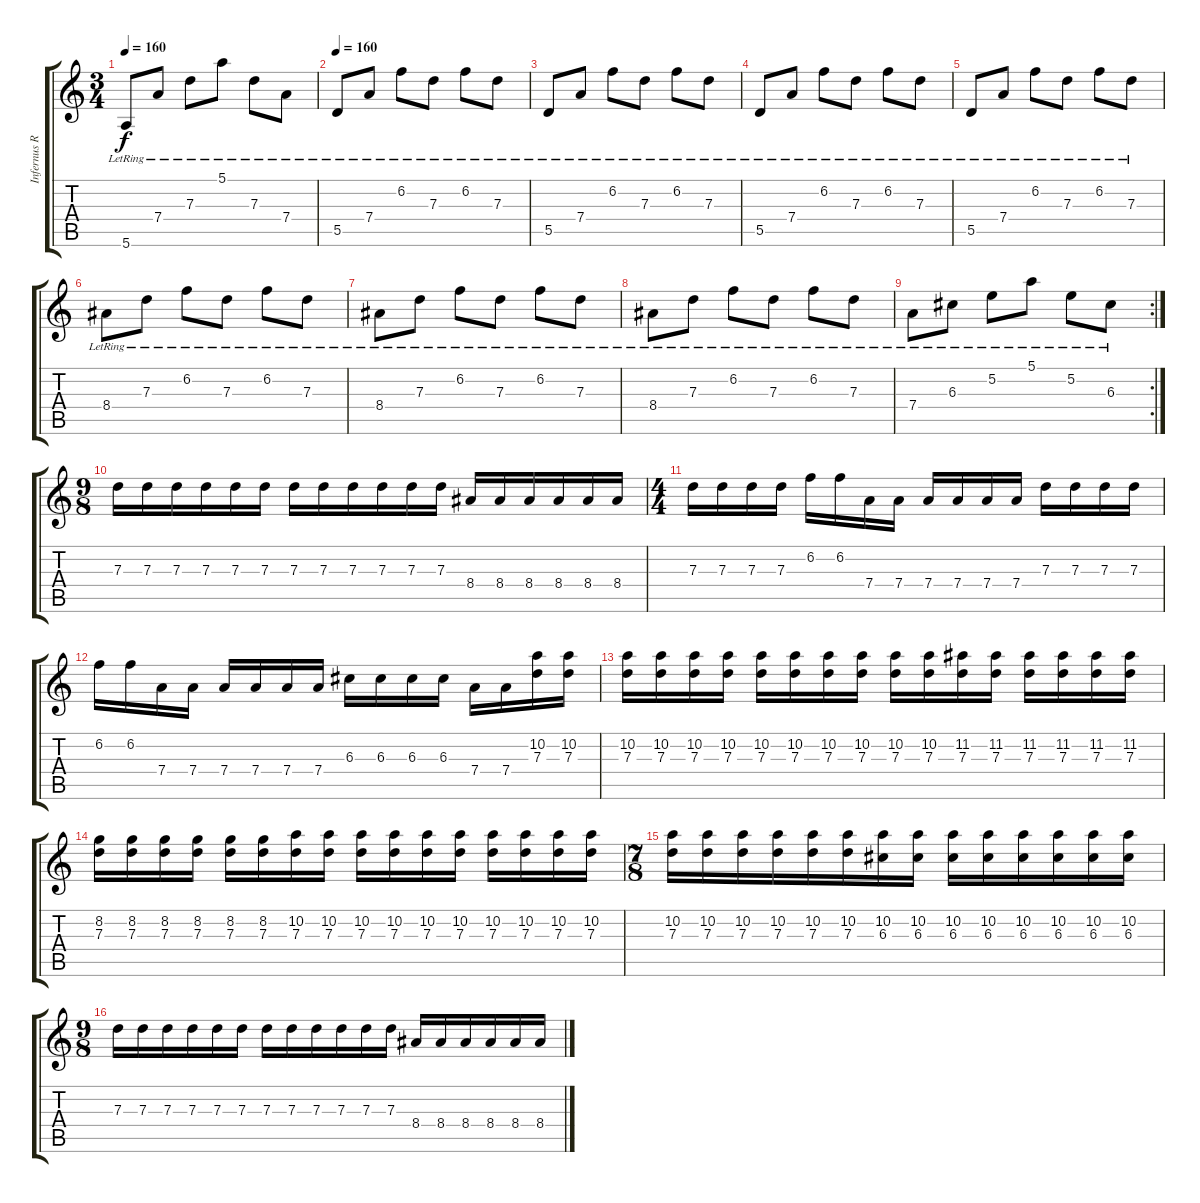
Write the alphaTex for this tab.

\track ("Infernus Rythmn" "Infernus R") {instrument overdrivenguitar}
\staff {score tabs}
\tuning (E4 B3 G3 D3 A2 E2) {hide}
\ts (3 4)
\tempo 160
\clef g2
\ks c
5.6{lr}.8{dy f} 7.4{lr}.8 7.3{lr}.8 5.1{lr}.8 7.3{lr}.8 7.4{lr}.8 |
\tempo 160
5.5{lr}.8 7.4{lr}.8 6.2{lr}.8 7.3{lr}.8 6.2{lr}.8 7.3{lr}.8 |
5.5{lr}.8 7.4{lr}.8 6.2{lr}.8 7.3{lr}.8 6.2{lr}.8 7.3{lr}.8 |
5.5{lr}.8 7.4{lr}.8 6.2{lr}.8 7.3{lr}.8 6.2{lr}.8 7.3{lr}.8 |
5.5{lr}.8 7.4{lr}.8 6.2{lr}.8 7.3{lr}.8 6.2{lr}.8 7.3{lr}.8 |
8.4{lr}.8 7.3{lr}.8 6.2{lr}.8 7.3{lr}.8 6.2{lr}.8 7.3{lr}.8 |
8.4{lr}.8 7.3{lr}.8 6.2{lr}.8 7.3{lr}.8 6.2{lr}.8 7.3{lr}.8 |
8.4{lr}.8 7.3{lr}.8 6.2{lr}.8 7.3{lr}.8 6.2{lr}.8 7.3{lr}.8 |
\rc 2
7.4{lr}.8 6.3{lr}.8 5.2{lr}.8 5.1{lr}.8 5.2{lr}.8 6.3{lr}.8 |
\ts (9 8)
7.3.16 7.3.16 7.3.16 7.3.16 7.3.16 7.3.16 7.3.16 7.3.16 7.3.16 7.3.16 7.3.16 7.3.16 8.4.16 8.4.16 8.4.16 8.4.16 8.4.16 8.4.16 |
\ts (4 4)
7.3.16 7.3.16 7.3.16 7.3.16 6.2.16 6.2.16 7.4.16 7.4.16 7.4.16 7.4.16 7.4.16 7.4.16 7.3.16 7.3.16 7.3.16 7.3.16 |
6.2.16 6.2.16 7.4.16 7.4.16 7.4.16 7.4.16 7.4.16 7.4.16 6.3.16 6.3.16 6.3.16 6.3.16 7.4.16 7.4.16 (10.2 7.3).16 (10.2 7.3).16 |
(10.2 7.3).16 (10.2 7.3).16 (10.2 7.3).16 (10.2 7.3).16 (10.2 7.3).16 (10.2 7.3).16 (10.2 7.3).16 (10.2 7.3).16 (10.2 7.3).16 (10.2 7.3).16 (11.2 7.3).16 (11.2 7.3).16 (11.2 7.3).16 (11.2 7.3).16 (11.2 7.3).16 (11.2 7.3).16 |
(8.2 7.3).16 (8.2 7.3).16 (8.2 7.3).16 (8.2 7.3).16 (8.2 7.3).16 (8.2 7.3).16 (10.2 7.3).16 (10.2 7.3).16 (10.2 7.3).16 (10.2 7.3).16 (10.2 7.3).16 (10.2 7.3).16 (10.2 7.3).16 (10.2 7.3).16 (10.2 7.3).16 (10.2 7.3).16 |
\ts (7 8)
(10.2 7.3).16 (10.2 7.3).16 (10.2 7.3).16 (10.2 7.3).16 (10.2 7.3).16 (10.2 7.3).16 (10.2 6.3).16 (10.2 6.3).16 (10.2 6.3).16 (10.2 6.3).16 (10.2 6.3).16 (10.2 6.3).16 (10.2 6.3).16 (10.2 6.3).16 |
\ts (9 8)
7.3.16 7.3.16 7.3.16 7.3.16 7.3.16 7.3.16 7.3.16 7.3.16 7.3.16 7.3.16 7.3.16 7.3.16 8.4.16 8.4.16 8.4.16 8.4.16 8.4.16 8.4.16
